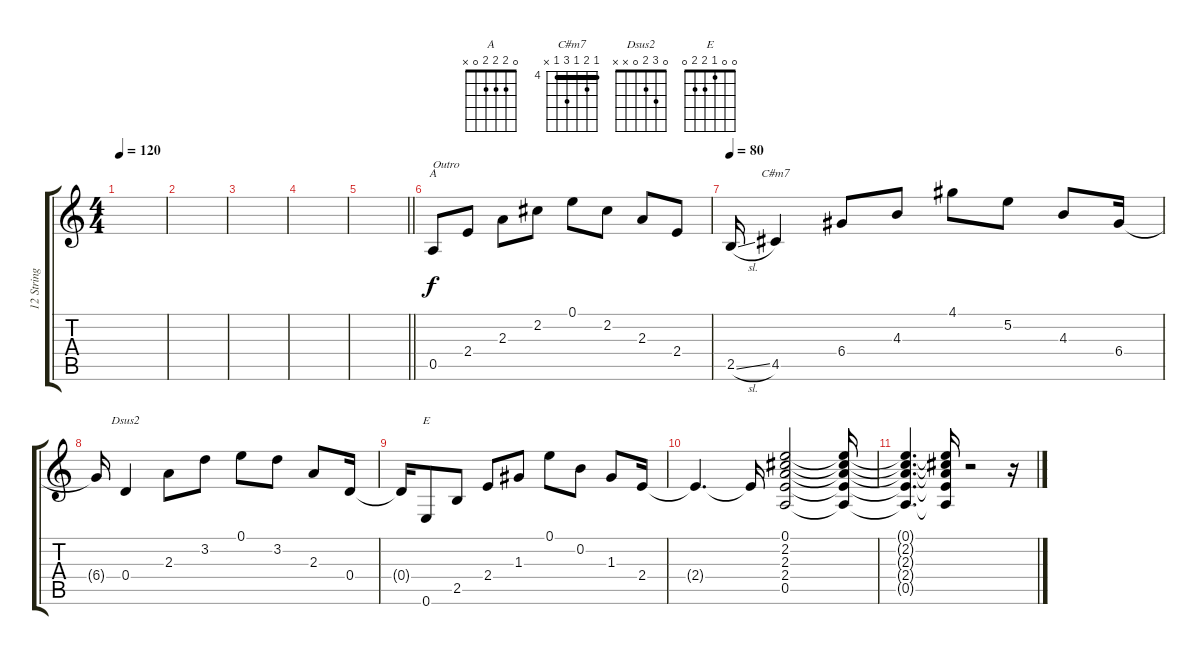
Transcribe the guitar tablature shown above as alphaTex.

\track ("12 String" "12 String") {instrument acousticguitarsteel}
\staff {score tabs}
\tuning (E4 B3 G3 D3 A2 E2) {hide}
\chord ("A" 0 2 2 2 0 x)
\chord ("C#m7" 4 5 4 6 4 x) {firstfret 4 barre 4}
\chord ("Dsus2" 0 3 2 0 x x)
\chord ("E" 0 0 1 2 2 0)
\ts (4 4)
\tempo 120
\clef g2
\ks c
|
|
|
|
\barLineRight lightlight
|
0.5.8{ch "A" txt "Outro"} 2.4.8 2.3.8 2.2.8 0.1.8 2.2.8 2.3.8 2.4.8 |
\tempo 80
2.5{sl}.16 4.5.4{ch "C#m7"} 6.4.8 4.3.8 4.1.8 5.2.8 4.3.8 6.4.16 |
6.4{t}.16 0.4.4{ch "Dsus2"} 2.3.8 3.2.8 0.1.8 3.2.8 2.3.8 0.4.16 |
0.4{t}.16 0.6.8{ch "E"} 2.5.8 2.4.8 1.3.8 0.1.8 0.2.8 1.3.8 2.4.16 |
2.4{t}.4{d} 2.4{t}.16 (0.1 2.2 2.3 2.4 0.5).2 (0.1{t} 2.2{t} 2.3{t} 2.4{t} 0.5{t}).16 |
(0.1{t} 2.2{t} 2.3{t} 2.4{t} 0.5{t}).4{d} (0.1{t} 2.2{t} 2.3{t} 2.4{t} 0.5{t}).16 r.2 r.16
